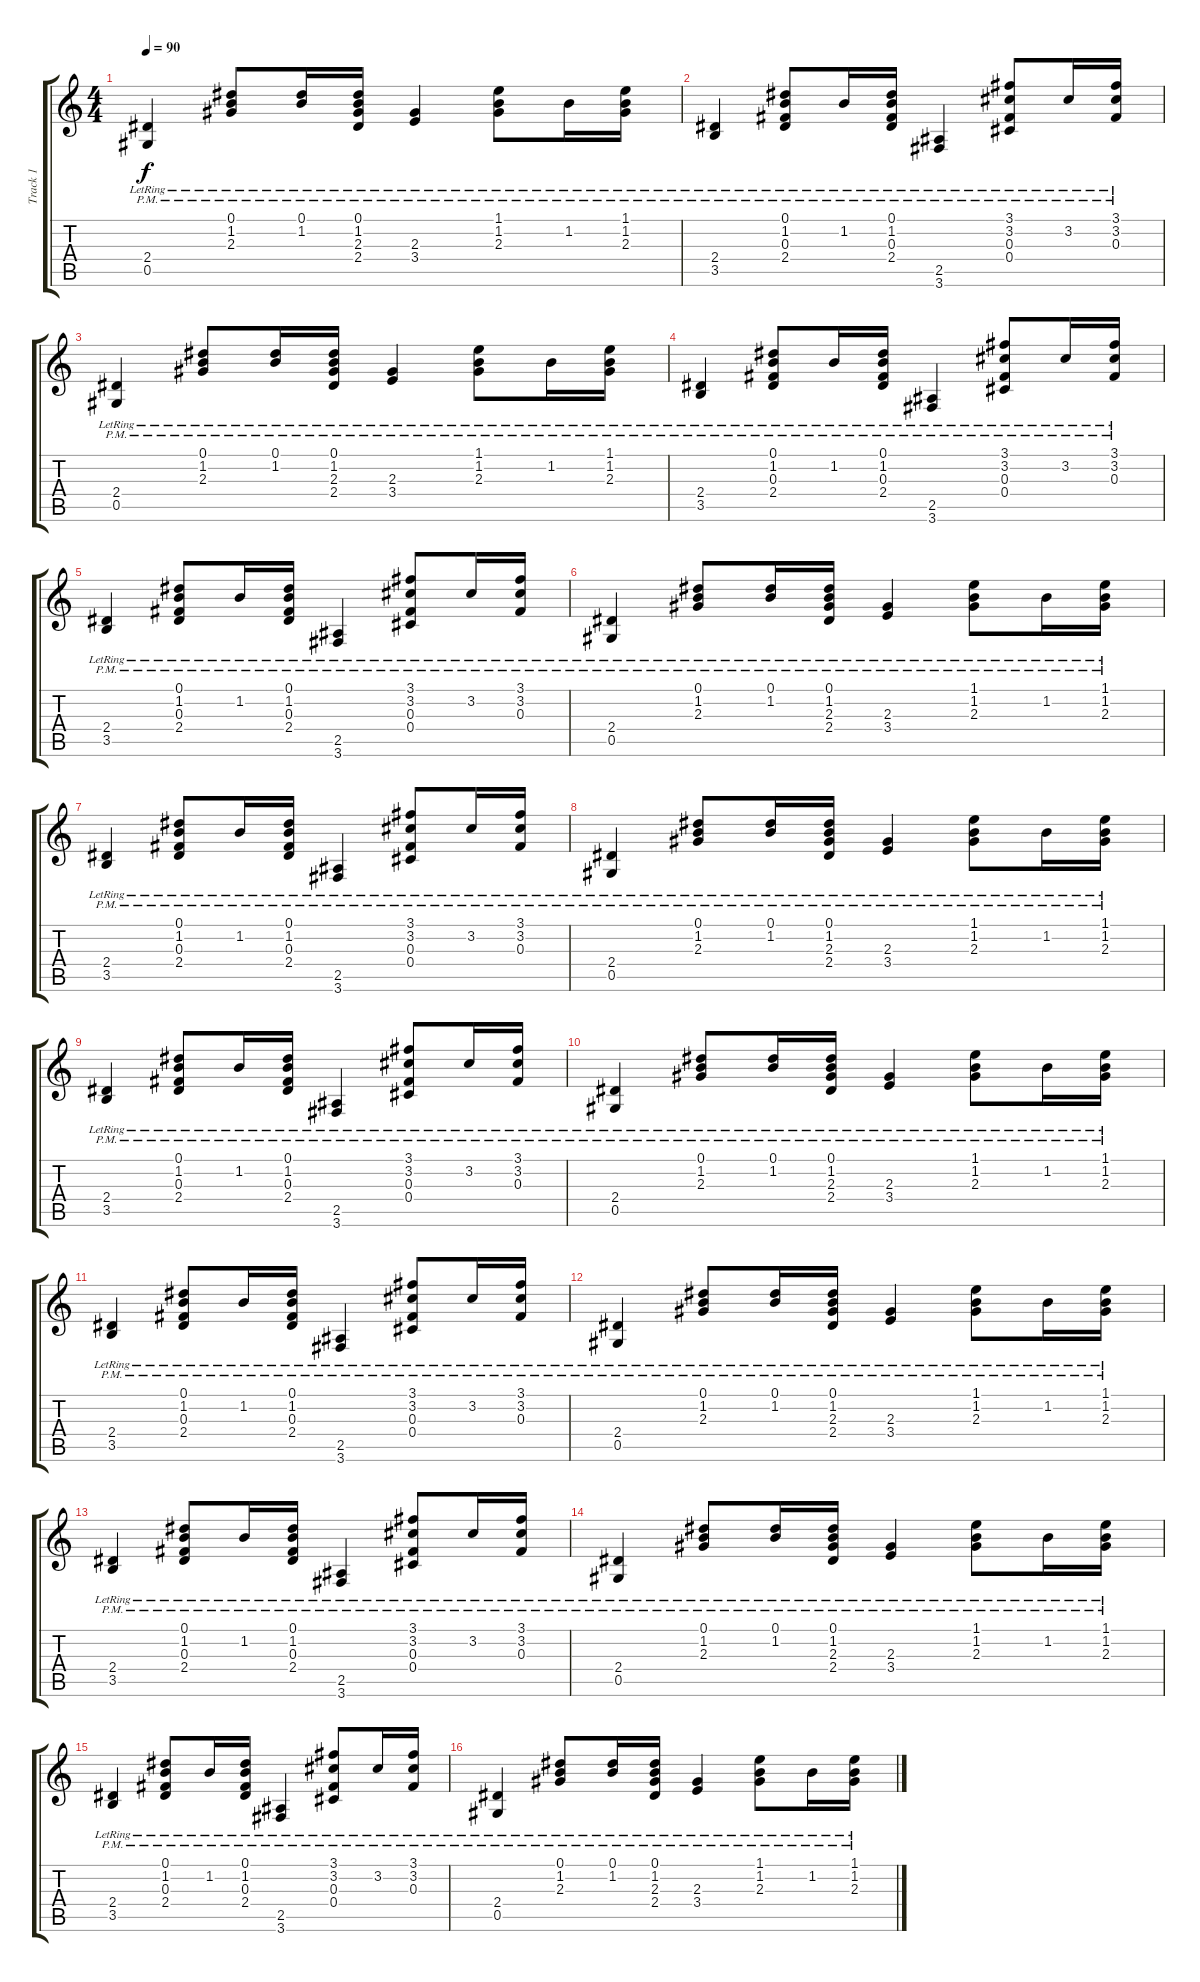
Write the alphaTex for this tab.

\track ("Track 1" "Track 1") {instrument overdrivenguitar}
\staff {score tabs}
\tuning (Eb4 Bb3 Gb3 Db3 Ab2 Eb2) {hide}
\ts (4 4)
\tempo 90
\clef g2
\ks c
(2.4{pm lr} 0.5{pm lr}).4{dy f} (0.1{pm lr} 1.2{pm lr} 2.3{pm lr}).8 (0.1{pm lr} 1.2{pm lr}).16 (0.1{pm lr} 1.2{pm lr} 2.3{pm lr} 2.4{pm lr}).16 (2.3{pm lr} 3.4{pm lr}).4 (1.1{pm lr} 1.2{pm lr} 2.3{pm lr}).8 1.2{pm lr}.16 (1.1{pm lr} 1.2{pm lr} 2.3{pm lr}).16 |
(2.4{pm lr} 3.5{pm lr}).4 (0.1{pm lr} 1.2{pm lr} 0.3{pm lr} 2.4{pm lr}).8 1.2{pm lr}.16 (0.1{pm lr} 1.2{pm lr} 0.3{pm lr} 2.4{pm lr}).16 (2.5{pm lr} 3.6{pm lr}).4 (3.1{pm lr} 3.2{pm lr} 0.3{pm lr} 0.4{pm lr}).8 3.2{pm lr}.16 (3.1{pm lr} 3.2{pm lr} 0.3{pm lr}).16 |
(2.4{pm lr} 0.5{pm lr}).4 (0.1{pm lr} 1.2{pm lr} 2.3{pm lr}).8 (0.1{pm lr} 1.2{pm lr}).16 (0.1{pm lr} 1.2{pm lr} 2.3{pm lr} 2.4{pm lr}).16 (2.3{pm lr} 3.4{pm lr}).4 (1.1{pm lr} 1.2{pm lr} 2.3{pm lr}).8 1.2{pm lr}.16 (1.1{pm lr} 1.2{pm lr} 2.3{pm lr}).16 |
(2.4{pm lr} 3.5{pm lr}).4 (0.1{pm lr} 1.2{pm lr} 0.3{pm lr} 2.4{pm lr}).8 1.2{pm lr}.16 (0.1{pm lr} 1.2{pm lr} 0.3{pm lr} 2.4{pm lr}).16 (2.5{pm lr} 3.6{pm lr}).4 (3.1{pm lr} 3.2{pm lr} 0.3{pm lr} 0.4{pm lr}).8 3.2{pm lr}.16 (3.1{pm lr} 3.2{pm lr} 0.3{pm lr}).16 |
(2.4{pm lr} 3.5{pm lr}).4 (0.1{pm lr} 1.2{pm lr} 0.3{pm lr} 2.4{pm lr}).8 1.2{pm lr}.16 (0.1{pm lr} 1.2{pm lr} 0.3{pm lr} 2.4{pm lr}).16 (2.5{pm lr} 3.6{pm lr}).4 (3.1{pm lr} 3.2{pm lr} 0.3{pm lr} 0.4{pm lr}).8 3.2{pm lr}.16 (3.1{pm lr} 3.2{pm lr} 0.3{pm lr}).16 |
(2.4{pm lr} 0.5{pm lr}).4 (0.1{pm lr} 1.2{pm lr} 2.3{pm lr}).8 (0.1{pm lr} 1.2{pm lr}).16 (0.1{pm lr} 1.2{pm lr} 2.3{pm lr} 2.4{pm lr}).16 (2.3{pm lr} 3.4{pm lr}).4 (1.1{pm lr} 1.2{pm lr} 2.3{pm lr}).8 1.2{pm lr}.16 (1.1{pm lr} 1.2{pm lr} 2.3{pm lr}).16 |
(2.4{pm lr} 3.5{pm lr}).4 (0.1{pm lr} 1.2{pm lr} 0.3{pm lr} 2.4{pm lr}).8 1.2{pm lr}.16 (0.1{pm lr} 1.2{pm lr} 0.3{pm lr} 2.4{pm lr}).16 (2.5{pm lr} 3.6{pm lr}).4 (3.1{pm lr} 3.2{pm lr} 0.3{pm lr} 0.4{pm lr}).8 3.2{pm lr}.16 (3.1{pm lr} 3.2{pm lr} 0.3{pm lr}).16 |
(2.4{pm lr} 0.5{pm lr}).4 (0.1{pm lr} 1.2{pm lr} 2.3{pm lr}).8 (0.1{pm lr} 1.2{pm lr}).16 (0.1{pm lr} 1.2{pm lr} 2.3{pm lr} 2.4{pm lr}).16 (2.3{pm lr} 3.4{pm lr}).4 (1.1{pm lr} 1.2{pm lr} 2.3{pm lr}).8 1.2{pm lr}.16 (1.1{pm lr} 1.2{pm lr} 2.3{pm lr}).16 |
(2.4{pm lr} 3.5{pm lr}).4 (0.1{pm lr} 1.2{pm lr} 0.3{pm lr} 2.4{pm lr}).8 1.2{pm lr}.16 (0.1{pm lr} 1.2{pm lr} 0.3{pm lr} 2.4{pm lr}).16 (2.5{pm lr} 3.6{pm lr}).4 (3.1{pm lr} 3.2{pm lr} 0.3{pm lr} 0.4{pm lr}).8 3.2{pm lr}.16 (3.1{pm lr} 3.2{pm lr} 0.3{pm lr}).16 |
(2.4{pm lr} 0.5{pm lr}).4 (0.1{pm lr} 1.2{pm lr} 2.3{pm lr}).8 (0.1{pm lr} 1.2{pm lr}).16 (0.1{pm lr} 1.2{pm lr} 2.3{pm lr} 2.4{pm lr}).16 (2.3{pm lr} 3.4{pm lr}).4 (1.1{pm lr} 1.2{pm lr} 2.3{pm lr}).8 1.2{pm lr}.16 (1.1{pm lr} 1.2{pm lr} 2.3{pm lr}).16 |
(2.4{pm lr} 3.5{pm lr}).4 (0.1{pm lr} 1.2{pm lr} 0.3{pm lr} 2.4{pm lr}).8 1.2{pm lr}.16 (0.1{pm lr} 1.2{pm lr} 0.3{pm lr} 2.4{pm lr}).16 (2.5{pm lr} 3.6{pm lr}).4 (3.1{pm lr} 3.2{pm lr} 0.3{pm lr} 0.4{pm lr}).8 3.2{pm lr}.16 (3.1{pm lr} 3.2{pm lr} 0.3{pm lr}).16 |
(2.4{pm lr} 0.5{pm lr}).4 (0.1{pm lr} 1.2{pm lr} 2.3{pm lr}).8 (0.1{pm lr} 1.2{pm lr}).16 (0.1{pm lr} 1.2{pm lr} 2.3{pm lr} 2.4{pm lr}).16 (2.3{pm lr} 3.4{pm lr}).4 (1.1{pm lr} 1.2{pm lr} 2.3{pm lr}).8 1.2{pm lr}.16 (1.1{pm lr} 1.2{pm lr} 2.3{pm lr}).16 |
(2.4{pm lr} 3.5{pm lr}).4 (0.1{pm lr} 1.2{pm lr} 0.3{pm lr} 2.4{pm lr}).8 1.2{pm lr}.16 (0.1{pm lr} 1.2{pm lr} 0.3{pm lr} 2.4{pm lr}).16 (2.5{pm lr} 3.6{pm lr}).4 (3.1{pm lr} 3.2{pm lr} 0.3{pm lr} 0.4{pm lr}).8 3.2{pm lr}.16 (3.1{pm lr} 3.2{pm lr} 0.3{pm lr}).16 |
(2.4{pm lr} 0.5{pm lr}).4 (0.1{pm lr} 1.2{pm lr} 2.3{pm lr}).8 (0.1{pm lr} 1.2{pm lr}).16 (0.1{pm lr} 1.2{pm lr} 2.3{pm lr} 2.4{pm lr}).16 (2.3{pm lr} 3.4{pm lr}).4 (1.1{pm lr} 1.2{pm lr} 2.3{pm lr}).8 1.2{pm lr}.16 (1.1{pm lr} 1.2{pm lr} 2.3{pm lr}).16 |
(2.4{pm lr} 3.5{pm lr}).4 (0.1{pm lr} 1.2{pm lr} 0.3{pm lr} 2.4{pm lr}).8 1.2{pm lr}.16 (0.1{pm lr} 1.2{pm lr} 0.3{pm lr} 2.4{pm lr}).16 (2.5{pm lr} 3.6{pm lr}).4 (3.1{pm lr} 3.2{pm lr} 0.3{pm lr} 0.4{pm lr}).8 3.2{pm lr}.16 (3.1{pm lr} 3.2{pm lr} 0.3{pm lr}).16 |
(2.4{pm lr} 0.5{pm lr}).4 (0.1{pm lr} 1.2{pm lr} 2.3{pm lr}).8 (0.1{pm lr} 1.2{pm lr}).16 (0.1{pm lr} 1.2{pm lr} 2.3{pm lr} 2.4{pm lr}).16 (2.3{pm lr} 3.4{pm lr}).4 (1.1{pm lr} 1.2{pm lr} 2.3{pm lr}).8 1.2{pm lr}.16 (1.1{pm lr} 1.2{pm lr} 2.3{pm lr}).16
